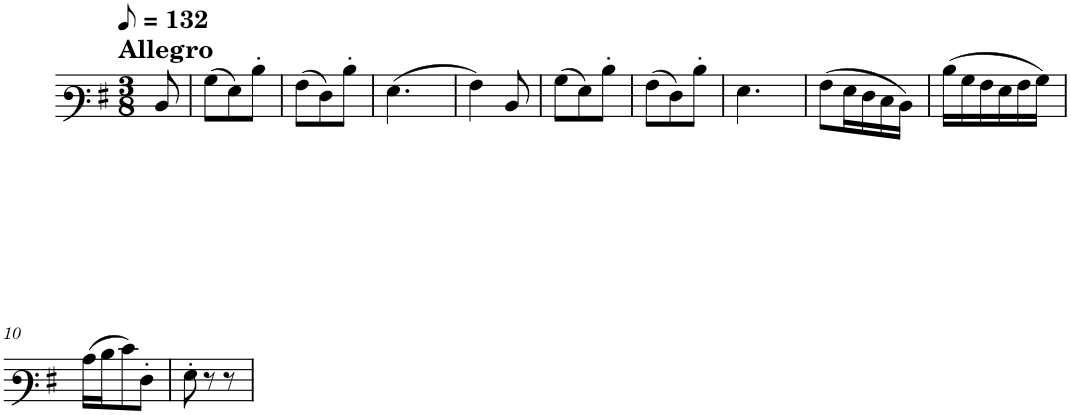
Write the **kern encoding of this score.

**kern
*part1
*staff1
*I"Piano
*I'Pno.
*clefF3
*k[f#]
*M3/8
*MM66
=
!LO:TX:a:t=Allegro
8D/
=1
(8B\L
8G\)
8d'\J
=2
(8A\L
8F#\)
8d'\J
=3
(4.G\
=4
4A\)
8D/
=5
(8B\L
8G\)
8d'\J
=6
(8A\L
8F#\)
8d'\J
=7
4.G\
=8
(8A\L
16G\L
16F#\
16E\
16D\JJ)
=9
(16d\LL
16B\
16A\
16G\
16A\
16B\JJ)
!!LO:LB:g=z
=10
(16c\LL
16d\J
8e\)
8F#'\J
=11
8G'\
8r
8r
=
*-
